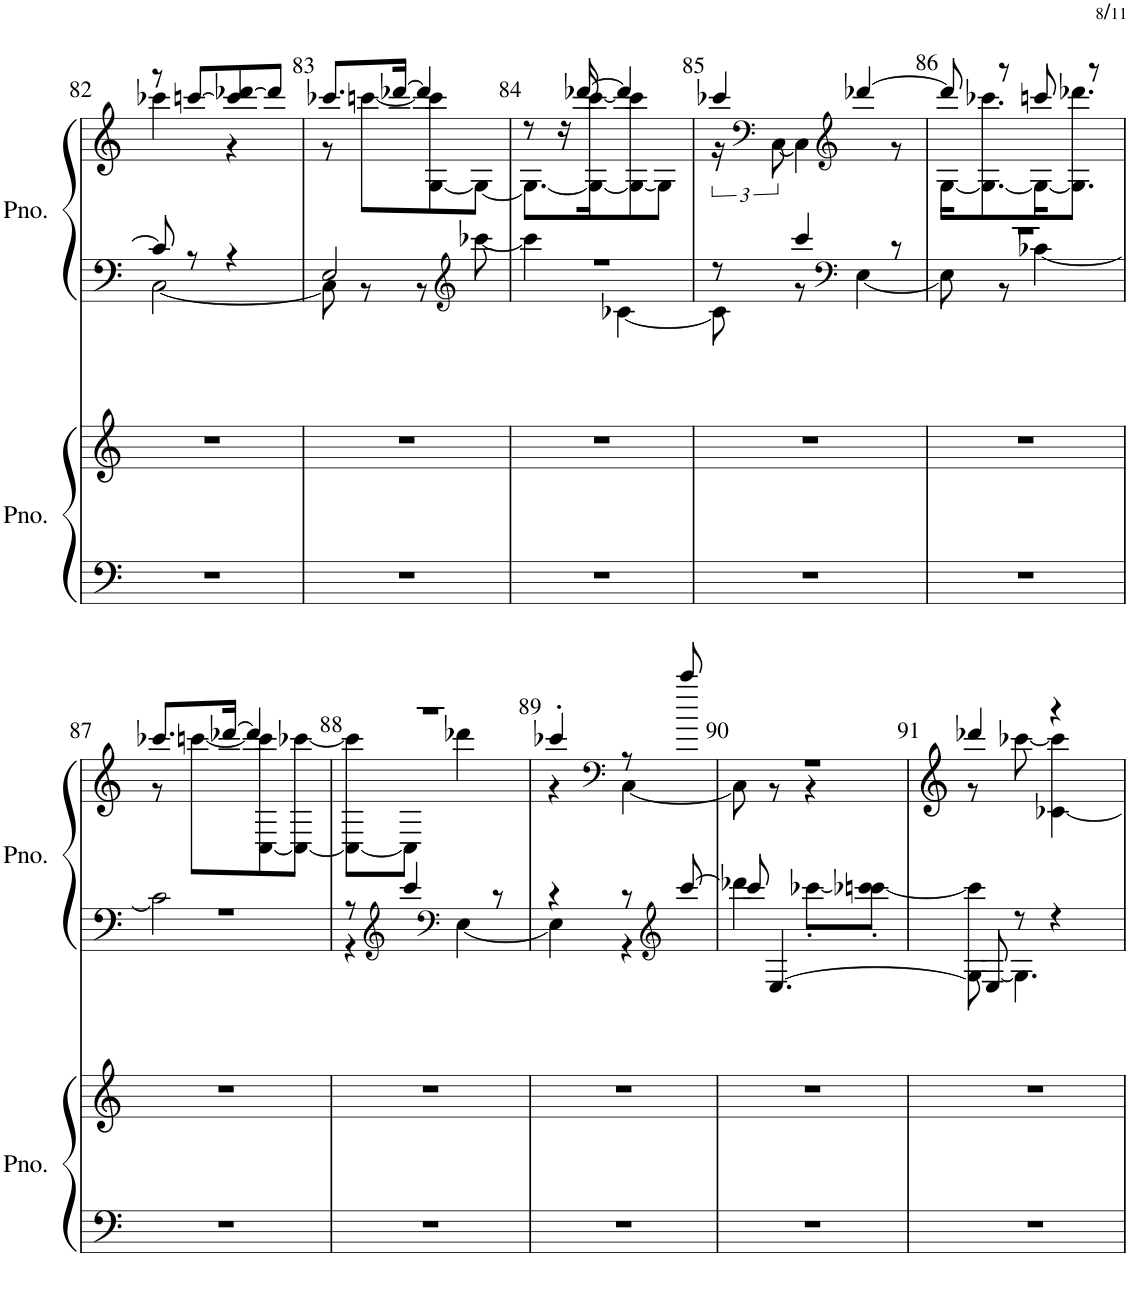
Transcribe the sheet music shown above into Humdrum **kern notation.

**kern	**kern	**kern	**kern
*part2	*part2	*part1	*part1
*staff4	*staff3	*staff2	*staff1
*I"ピアノ	*	*I"ピアノ	*
!!LO:PB:g=z
*clefF4	*clefG2	*clefG2	*clefF4
*k[]	*k[]	*k[]	*k[]
*M4/8	*M4/8	*M4/8	*M4/8
=82	=82	=82	=82
*	*	*^	*^
2r	2r	8c-/]	[2C\	8r	4ccc-X\
.	.	8r	.	[8cccn/L	.
.	.	4r	.	8ccc/] [8ddd-X/	4r
.	.	.	.	8ddd-/J]	.
=83	=83	=83	=83	=83	=83
2r	2r	2E/	8C\]	8.ccc-X/L	8r
.	.	.	8r	.	[8cccn\L
.	.	.	.	[16ddd-X/Jk	.
.	.	.	8r	4ddd-/]	[8G\ 8ccc\]
*	*	*clefG2	*	*	*
.	.	.	[8ccc-X\	.	8G\J_
=84	=84	=84	=84	=84	=84
2r	2r	2r	4ccc-\]	8r	8.G\L_
.	.	.	.	16r	.
.	.	.	.	[16ddd-X/	16G\_ [16ccc\K
.	.	.	[4c-X\	4ddd-/]	8G\_ 8ccc\]
.	.	.	.	.	8G\J]
=85	=85	=85	=85	=85	=85
2r	2r	8r	8c-\]	4ccc-X/	24r
*	*	*	*	*clefF4	*
.	.	.	.	.	[12C\
.	.	4ccc/	8r	.	4C\]
*	*	*clefF4	*	*clefG2	*
.	.	.	[4E\	[4ddd-X/	.
.	.	8r	.	.	8r
=86	=86	=86	=86	=86	=86
2r	2r	2r	8E\]	8ddd-/]	[16G\KL
.	.	.	.	.	8.G\_ 8.ccc-X\
.	.	.	8r	8r	.
.	.	.	[4c-X\	8cccn/	16G\K_
.	.	.	.	.	8.G\] 8.ddd-X\J
.	.	.	.	8r	.
!!LO:LB:g=z	!!
=87	=87	=87	=87	=87	=87
2r	2r	2r	2c-\]	8.ccc-X/L	8r
.	.	.	.	.	[8cccn\L
.	.	.	.	[16ddd-X/Jk	.
.	.	.	.	4ddd-/]	[8C\ 8ccc\]
.	.	.	.	.	8C\_ [8ccc-X\J
=88	=88	=88	=88	=88	=88
2r	2r	8r	4r	2r	8C\_ 8ccc-\]L
*	*	*clefG2	*	*	*
.	.	4ccc/	.	.	8C\J]
*	*	*clefF4	*	*	*
.	.	.	[4E\	.	4ddd-X\
.	.	8r	.	.	.
=89	=89	=89	=89	=89	=89
2r	2r	4r	4E\]	4ccc-X'/	4r
*	*	*	*	*clefF4	*
.	.	8r	4r	8r	[4C\
*	*	*clefG2	*	*	*
.	.	[8ccc/	.	8ccc-/	.
=90	=90	=90	=90	=90	=90
2r	2r	8ccc/]	4ddd-X\	2r	8C\]
.	.	[4.E/	.	.	8r
.	.	.	[8ccc-X'\L	.	4r
.	.	.	8ccc-X\]' [8cccn\'J	.	.
=91	=91	=91	=91	=91	=91
2r	2r	8E/]	[8G\ 8ccc\]	4ddd-X/	8r
.	.	8r	4.G\]	.	[8ccc-X\
.	.	4r	.	4r	[4c-X\ 4ccc-\]
*	*	*v	*v	*	*
*	*	*	*v	*v
=	=	=	=
*-	*-	*-	*-
